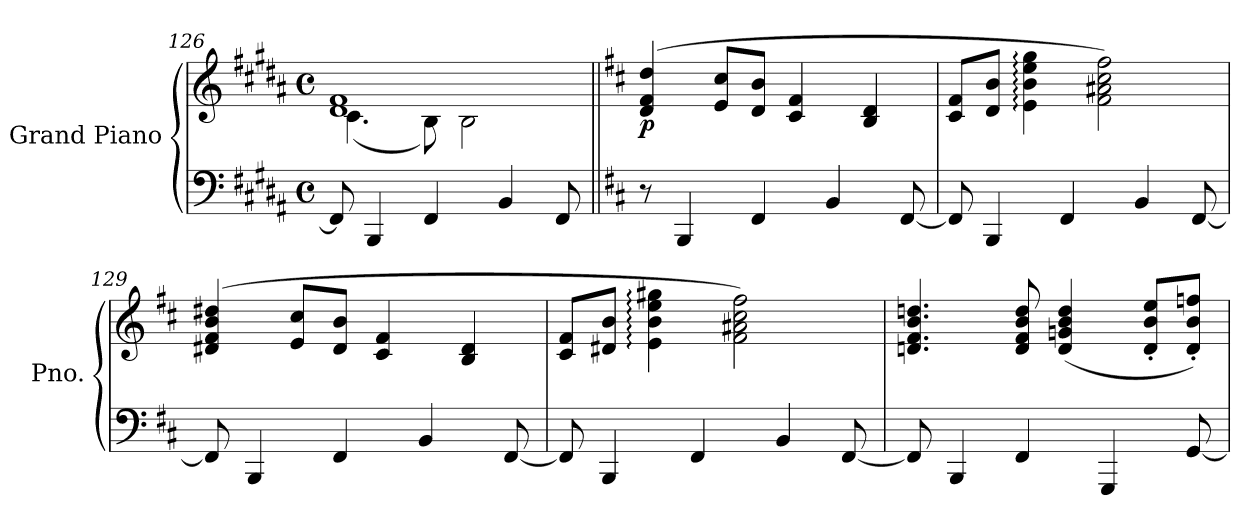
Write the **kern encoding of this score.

**kern	**kern	**dynam
*part1	*part1	*part1
*staff2	*staff1	*staff1/2
*I"Grand Piano	*	*
*I'Pno.	*	*
*clefF4	*clefG2	*
*k[f#c#g#d#a#]	*k[f#c#g#d#a#]	*
*M4/4	*M4/4	*
*met(c)	*met(c)	*
=126	=126	=126
*	*^	*
8FF#/]	1d# 1f#	(<4.c#\	.
4BBB/	.	.	.
4FF#/	.	8B\)	.
.	.	2B\	.
4BB/	.	.	.
8FF#/	.	.	.
*	*v	*v	*
!!LO:LB:g=z
=127||	=127||	=127||
*k[f#c#]	*k[f#c#]	*
!	!	!LO:DY:b
8r	(>4d/ 4f#/ 4dd/	p
4BBB/	.	.
.	8e/ 8cc#/L	.
4FF#/	8d/ 8b/J	.
.	4c#/ 4f#/	.
4BB/	.	.
.	4B/ 4d/	.
[8FF#/	.	.
=128	=128	=128
8FF#/]	8c#/ 8f#/L	.
4BBB/	8d/ 8b/J	.
.	4e\: 4b\: 4ee\: 4gg\:	.
4FF#/	.	.
.	2f#\ 2a#X\ 2cc#\ 2ff#\)	.
4BB/	.	.
[8FF#/	.	.
=129	=129	=129
8FF#/]	(>4d#X/ 4f#/ 4b/ 4dd#X/	.
4BBB/	.	.
.	8e/ 8cc#/L	.
4FF#/	8d#/ 8b/J	.
.	4c#/ 4f#/	.
4BB/	.	.
.	4B/ 4d#/	.
[8FF#/	.	.
=130	=130	=130
8FF#/]	8c#/ 8f#/L	.
4BBB/	8d#X/ 8b/J	.
.	4e\: 4b\: 4ee\: 4gg#X\:	.
4FF#/	.	.
.	2f#\ 2a#X\ 2cc#\ 2ff#\)	.
4BB/	.	.
[8FF#/	.	.
=131	=131	=131
8FF#/]	4.dn/ 4.f#/ 4.b/ 4.ddn/	.
4BBB/	.	.
4FF#/	8d/ 8f#/ 8b/ 8dd/	.
.	(<4d/ 4gn/ 4b/ 4dd/	.
4GGG/	.	.
.	8d/' 8b/' 8ee/'L	.
[8GG/	8d/' 8b/' 8ffn/'J)	.
=	=	=
*-	*-	*-
